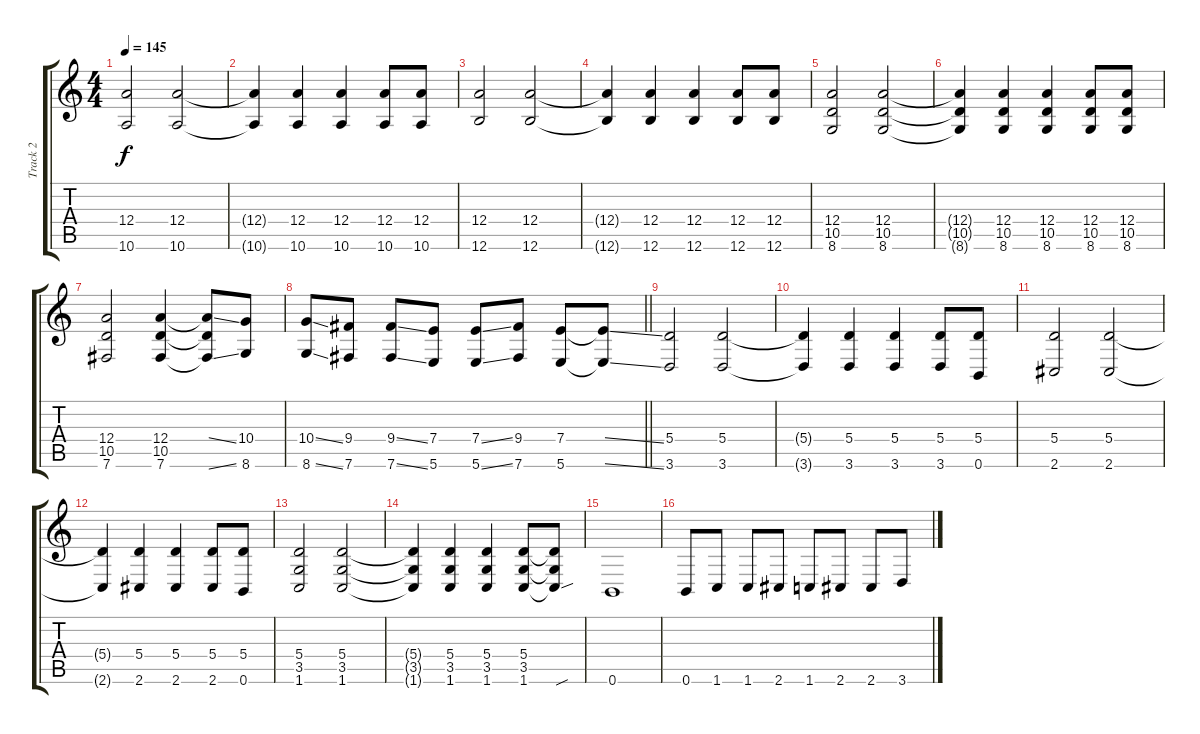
\track ("Track 2" "Track 2") {instrument distortionguitar}
\staff {score tabs}
\tuning (B3 Gb3 D3 A2 E2 B1) {hide}
\ts (4 4)
\tempo 145
\clef g2
\ks c
(12.4 10.6).2{dy f instrument distortionguitar} (12.4 10.6).2 |
(12.4{t} 10.6{t}).4 (12.4 10.6).4 (12.4 10.6).4 (12.4 10.6).8 (12.4 10.6).8 |
(12.4 12.6).2 (12.4 12.6).2 |
(12.4{t} 12.6{t}).4 (12.4 12.6).4 (12.4 12.6).4 (12.4 12.6).8 (12.4 12.6).8 |
(12.4 10.5 8.6).2 (12.4 10.5 8.6).2 |
(12.4{t} 10.5{t} 8.6{t}).4 (12.4 10.5 8.6).4 (12.4 10.5 8.6).4 (12.4 10.5 8.6).8 (12.4 10.5 8.6).8 |
(12.4 10.5 7.6).2 (12.4 10.5 7.6).4 (12.4{ss t} 10.5{t} 7.6{ss t}).8 (10.4 8.6).8 |
\barLineRight lightlight
(10.4{ss} 8.6{ss}).8 (9.4 7.6).8 (9.4{ss} 7.6{ss}).8 (7.4 5.6).8 (7.4{ss} 5.6{ss}).8 (9.4 7.6).8 (7.4 5.6).8 (7.4{ss t} 5.6{ss t}).8 |
\section ("" "")
(5.4 3.6).2{instrument distortionguitar} (5.4 3.6).2 |
(5.4{t} 3.6{t}).4 (5.4 3.6).4 (5.4 3.6).4 (5.4 3.6).8 (5.4 0.6).8 |
(5.4 2.6).2 (5.4 2.6).2 |
(5.4{t} 2.6{t}).4 (5.4 2.6).4 (5.4 2.6).4 (5.4 2.6).8 (5.4 0.6).8 |
(5.4 3.5 1.6).2 (5.4 3.5 1.6).2 |
(5.4{t} 3.5{t} 1.6{t}).4 (5.4 3.5 1.6).4 (5.4 3.5 1.6).4 (5.4 3.5 1.6).8 (5.4{t} 3.5{t} 1.6{sou t}).8 |
0.6.1 |
0.6.8 1.6.8 1.6.8 2.6.8 1.6.8 2.6.8 2.6.8 3.6.8
